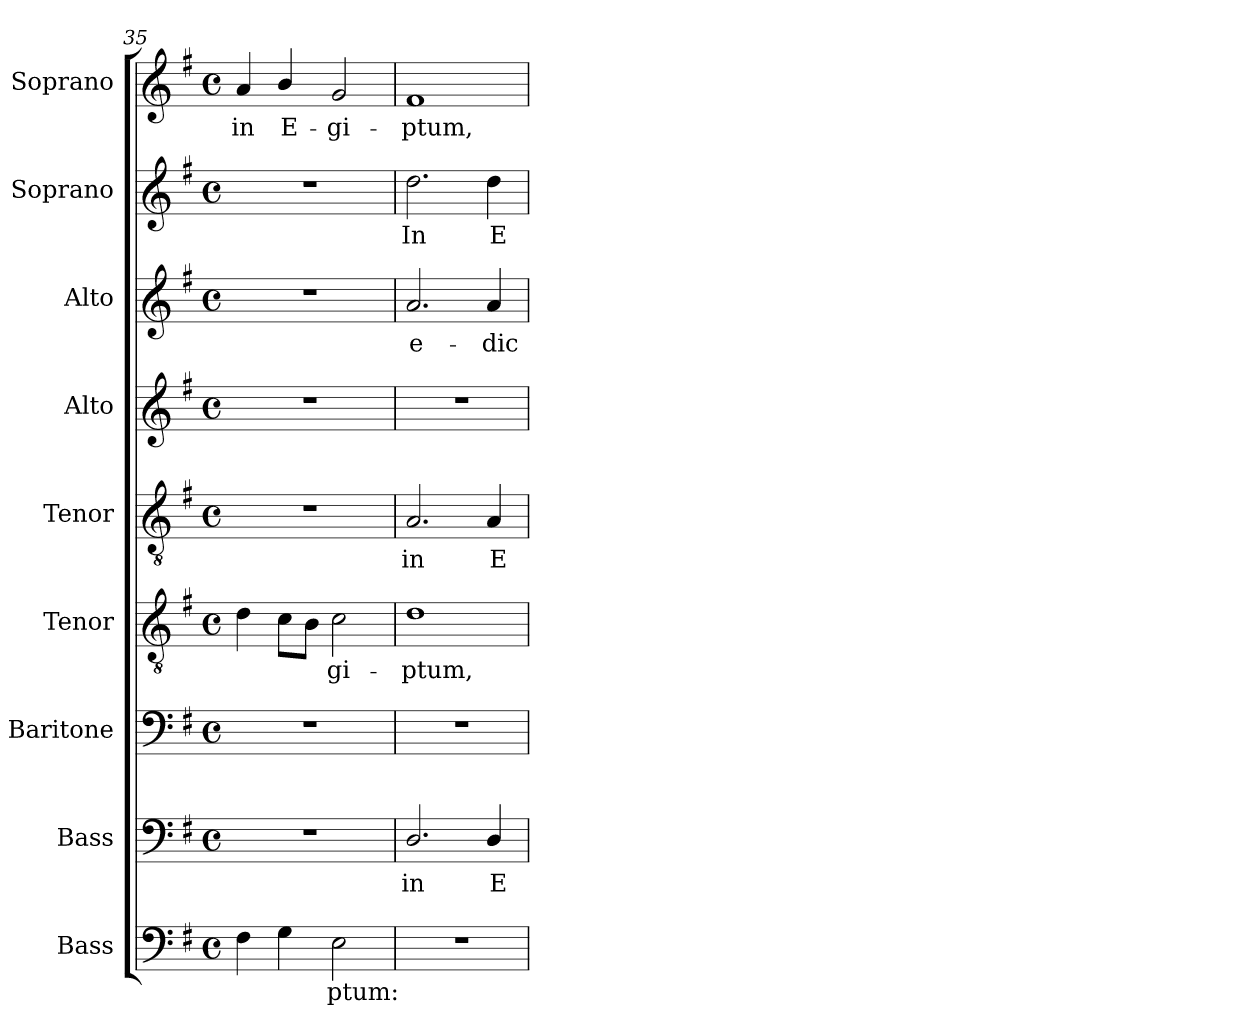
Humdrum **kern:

**kern	**text	**kern	**text	**kern	**kern	**text	**kern	**text	**kern	**kern	**text	**kern	**text	**kern	**text
*part9	*part9	*part8	*part8	*part7	*part6	*part6	*part5	*part5	*part4	*part3	*part3	*part2	*part2	*part1	*part1
*staff9	*staff9	*staff8	*staff8	*staff7	*staff6	*staff6	*staff5	*staff5	*staff4	*staff3	*staff3	*staff2	*staff2	*staff1	*staff1
*I"Bass	*	*I"Bass	*	*I"Baritone	*I"Tenor	*	*I"Tenor	*	*I"Alto	*I"Alto	*	*I"Soprano	*	*I"Soprano	*
*I'B.	*	*I'B.	*	*I'Bar.	*I'T.	*	*I'T.	*	*I'A.	*I'A.	*	*I'S.	*	*I'S.	*
*clefF4	*	*clefF4	*	*clefF4	*clefGv2	*	*clefGv2	*	*clefG2	*clefG2	*	*clefG2	*	*clefG2	*
*	*	*	*	*	*ITrd7c12	*	*ITrd7c12	*	*	*	*	*	*	*	*
*k[f#]	*	*k[f#]	*	*k[f#]	*k[f#]	*	*k[f#]	*	*k[f#]	*k[f#]	*	*k[f#]	*	*k[f#]	*
*G:	*	*G:	*	*G:	*G:	*	*G:	*	*G:	*G:	*	*G:	*	*G:	*
*M4/4	*	*M4/4	*	*M4/4	*M4/4	*	*M4/4	*	*M4/4	*M4/4	*	*M4/4	*	*M4/4	*
*met(c)	*	*met(c)	*	*met(c)	*met(c)	*	*met(c)	*	*met(c)	*met(c)	*	*met(c)	*	*met(c)	*
=35	=35	=35	=35	=35	=35	=35	=35	=35	=35	=35	=35	=35	=35	=35	=35
!	!	!	!	!	!	!	!	!	!	!	!	!	!	!	!LO:LY:b:color=#000000
4F#i\	.	1r	.	1r	4Di\	.	1r	.	1r	1r	.	1r	.	4ai/	in
!	!	!	!	!	!	!	!	!	!	!	!	!	!	!	!LO:LY:b:color=#000000
4Gi\	.	.	.	.	8Ci\L	.	.	.	.	.	.	.	.	4bi/	E-
.	.	.	.	.	8BBi\J	.	.	.	.	.	.	.	.	.	.
!	!LO:LY:b:color=#000000	!	!	!	!	!	!	!	!	!	!	!	!	!	!
!	!	!	!	!	!	!LO:LY:b:color=#000000	!	!	!	!	!	!	!	!	!
!	!	!	!	!	!	!	!	!	!	!	!	!	!	!	!LO:LY:b:color=#000000
2Ei\	-ptum:	.	.	.	2Ci\	-gi-	.	.	.	.	.	.	.	2gi/	-gi-
!!LO:PB:g=z
=36	=36	=36	=36	=36	=36	=36	=36	=36	=36	=36	=36	=36	=36	=36	=36
!	!	!	!LO:LY:b:color=#000000	!	!	!	!	!	!	!	!	!	!	!	!
!	!	!	!	!	!	!LO:LY:b:color=#000000	!	!	!	!	!	!	!	!	!
!	!	!	!	!	!	!	!	!LO:LY:b:color=#000000	!	!	!	!	!	!	!
!	!	!	!	!	!	!	!	!	!	!	!LO:LY:b:color=#000000	!	!	!	!
!	!	!	!	!	!	!	!	!	!	!	!	!	!LO:LY:b:color=#000000	!	!
!	!	!	!	!	!	!	!	!	!	!	!	!	!	!	!LO:LY:b:color=#000000
1r	.	2.Di/	in	1r	1Di	-ptum,	2.AAi/	in	1r	2.ai/	e-	2.ddi\	In	1f#i	-ptum,
!	!	!	!LO:LY:b:color=#000000	!	!	!	!	!	!	!	!	!	!	!	!
!	!	!	!	!	!	!	!	!LO:LY:b:color=#000000	!	!	!	!	!	!	!
!	!	!	!	!	!	!	!	!	!	!	!LO:LY:b:color=#000000	!	!	!	!
!	!	!	!	!	!	!	!	!	!	!	!	!	!LO:LY:b:color=#000000	!	!
.	.	4Di/	E-	.	.	.	4AAi/	E-	.	4ai/	-dic	4ddi\	E-	.	.
=	=	=	=	=	=	=	=	=	=	=	=	=	=	=	=
*-	*-	*-	*-	*-	*-	*-	*-	*-	*-	*-	*-	*-	*-	*-	*-
